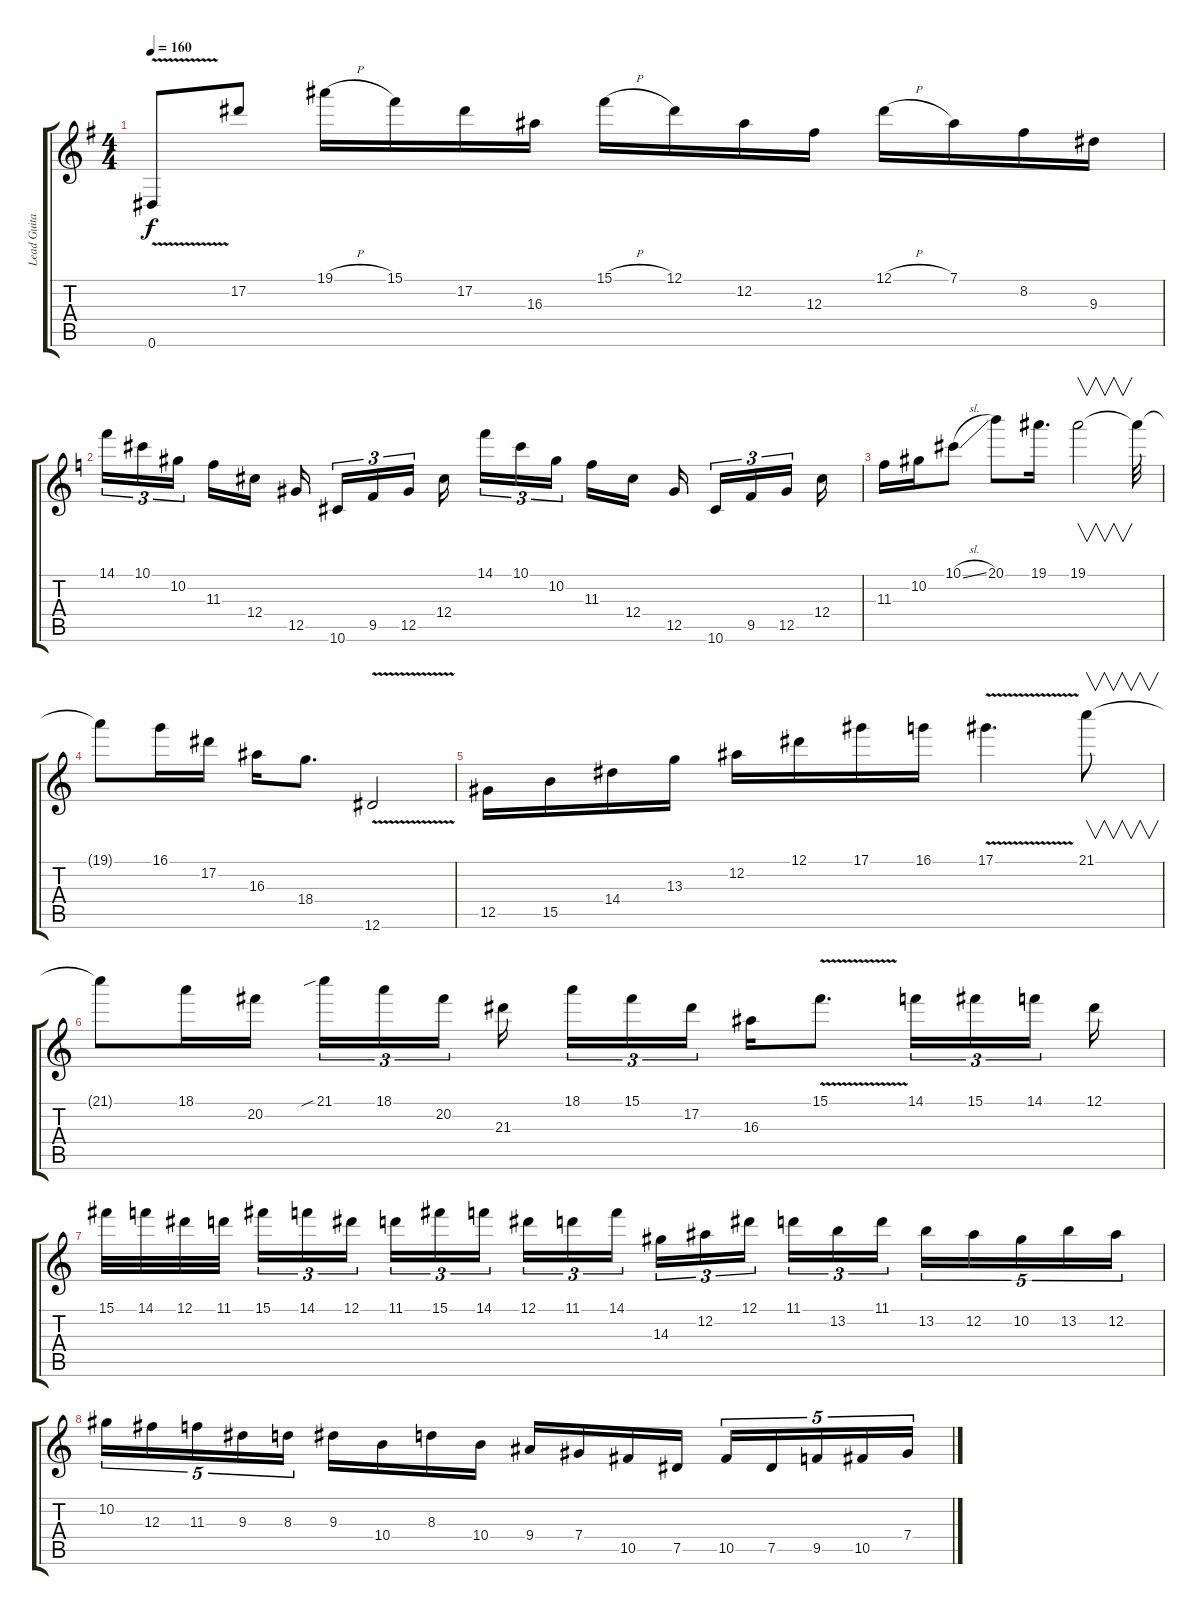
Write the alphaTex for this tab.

\track ("Lead Guitar" "Lead Guita") {instrument overdrivenguitar}
\staff {score tabs}
\tuning (Eb4 Bb3 Gb3 Db3 Ab2 Eb2) {hide}
\ts (4 4)
\section ("" "")
\tempo 160
\clef g2
\ks eminor
0.6{v t}.8{dy f} 17.2.8 19.1{h}.16 15.1.16 17.2.16 16.3.16 15.1{h}.16 12.1.16 12.2.16 12.3.16 12.1{h}.16 7.1.16 8.2.16 9.3.16 |
\ks c
14.1.16{tu (3 2)} 10.1.16{tu (3 2)} 10.2.16{tu (3 2) beam splitsecondary} 11.3.16 12.4.16 12.5.16{beam splitsecondary} 10.6.16{tu (3 2)} 9.5.16{tu (3 2)} 12.5.16{tu (3 2) beam splitsecondary} 12.4.16 14.1.16{tu (3 2)} 10.1.16{tu (3 2)} 10.2.16{tu (3 2) beam splitsecondary} 11.3.16 12.4.16 12.5.16{beam splitsecondary} 10.6.16{tu (3 2)} 9.5.16{tu (3 2)} 12.5.16{tu (3 2) beam splitsecondary} 12.4.16 |
11.3.16 10.2.16 10.1{sl}.8 20.1.8 19.1.16{d} 19.1.2{v} 19.1{t}.32 |
19.1{t}.8 16.1.16 17.2.16 16.3.16 18.4.8{d} 12.6{v}.2 |
12.5.16 15.5.16 14.4.16 13.3.16 12.2.16 12.1.16 17.1.16 16.1.16 17.1{v}.4{d} 21.1.8{v} |
21.1{t}.8 18.1.16 20.2.16 21.1{sib}.16{tu (3 2)} 18.1.16{tu (3 2)} 20.2.16{tu (3 2) beam splitsecondary} 21.3.16{beam splitsecondary} 18.1.16{tu (3 2)} 15.1.16{tu (3 2)} 17.2.16{tu (3 2) beam splitsecondary} 16.3.16 15.1{v}.8{d} 14.1.16{tu (3 2)} 15.1.16{tu (3 2)} 14.1.16{tu (3 2) beam splitsecondary} 12.1.16 |
15.1.32 14.1.32 12.1.32 11.1.32{beam splitsecondary} 15.1.16{tu (3 2)} 14.1.16{tu (3 2)} 12.1.16{tu (3 2)} 11.1.16{tu (3 2)} 15.1.16{tu (3 2)} 14.1.16{tu (3 2) beam splitsecondary} 12.1.16{tu (3 2)} 11.1.16{tu (3 2)} 14.1.16{tu (3 2)} 14.3.16{tu (3 2)} 12.2.16{tu (3 2)} 12.1.16{tu (3 2) beam splitsecondary} 11.1.16{tu (3 2)} 13.2.16{tu (3 2)} 11.1.16{tu (3 2)} 13.2.16{tu (5 4)} 12.2.16{tu (5 4)} 10.2.16{tu (5 4)} 13.2.16{tu (5 4)} 12.2.16{tu (5 4)} |
10.2.16{tu (5 4)} 12.3.16{tu (5 4)} 11.3.16{tu (5 4)} 9.3.16{tu (5 4)} 8.3.16{tu (5 4)} 9.3.16 10.4.16 8.3.16 10.4.16 9.4.16 7.4.16 10.5.16 7.5.16 10.5.16{tu (5 4)} 7.5.16{tu (5 4)} 9.5.16{tu (5 4)} 10.5.16{tu (5 4)} 7.4.16{tu (5 4)}
